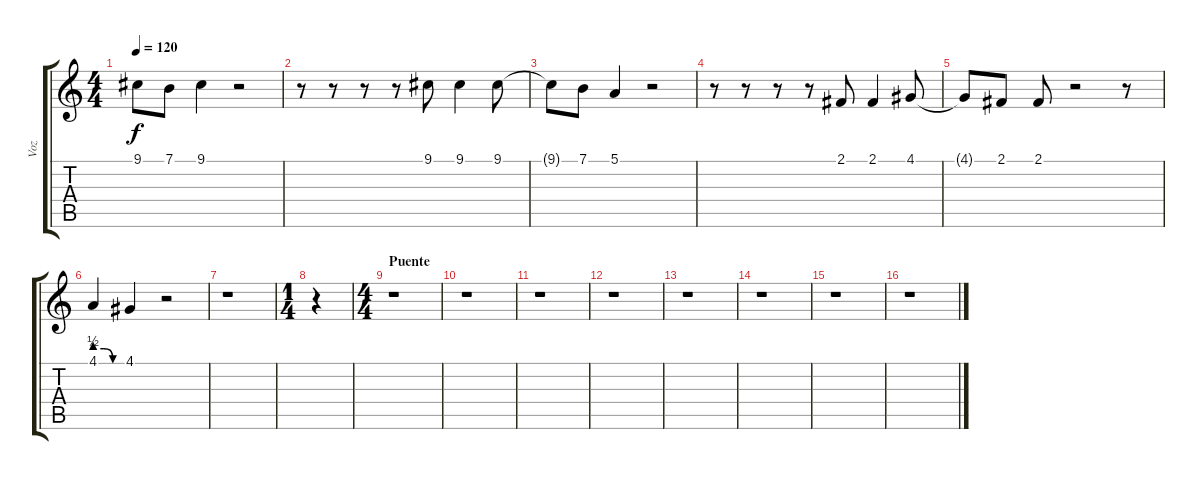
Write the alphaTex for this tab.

\track ("Voz" "Voz") {instrument lead6voice}
\staff {score tabs}
\tuning (E4 B3 G3 D3 A2 E2) {hide}
\ts (4 4)
\tempo 120
\clef g2
\ks c
9.1{t}.8{dy f} 7.1.8 9.1.4 r.2 |
r.8 r.8 r.8 r.8 9.1.8 9.1.4 9.1.8 |
9.1{t}.8 7.1.8 5.1.4 r.2 |
r.8 r.8 r.8 r.8 2.1.8 2.1.4 4.1.8 |
4.1{t}.8 2.1.8 2.1.8 r.2 r.8 |
4.1{be (custom 0 2 20 2 40 0 60 0)}.4 4.1.4 r.2 |
r.1 |
\ts (1 4)
r.4 |
\ts (4 4)
\section ("" "Puente")
r.1 |
r.1 |
r.1 |
r.1 |
r.1 |
r.1 |
r.1 |
r.1
